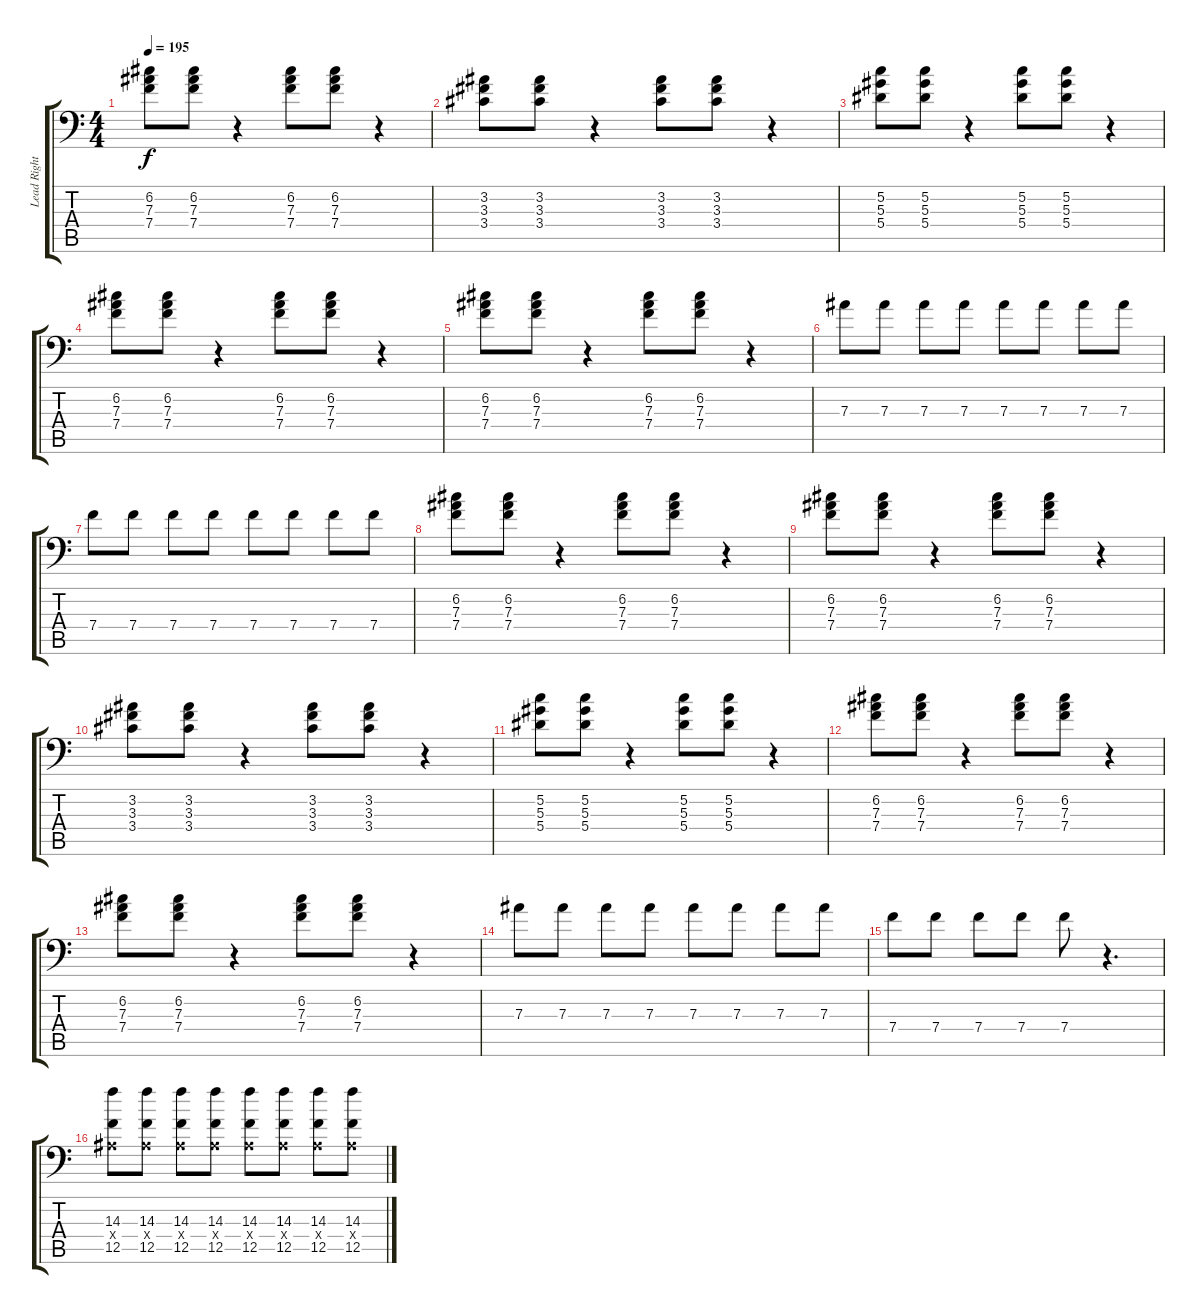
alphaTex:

\track ("Lead Right 1" "Lead Right") {instrument distortionguitar}
\staff {score tabs}
\tuning (C4 G3 Eb3 Bb2 F2 Bb1) {hide}
\ts (4 4)
\tempo 195
\clef f4
\ks c
(6.2 7.3 7.4).8{dy f} (6.2 7.3 7.4).8 r.4 (6.2 7.3 7.4).8 (6.2 7.3 7.4).8 r.4 |
(3.2 3.3 3.4).8 (3.2 3.3 3.4).8 r.4 (3.2 3.3 3.4).8 (3.2 3.3 3.4).8 r.4 |
(5.2 5.3 5.4).8 (5.2 5.3 5.4).8 r.4 (5.2 5.3 5.4).8 (5.2 5.3 5.4).8 r.4 |
(6.2 7.3 7.4).8 (6.2 7.3 7.4).8 r.4 (6.2 7.3 7.4).8 (6.2 7.3 7.4).8 r.4 |
(6.2 7.3 7.4).8 (6.2 7.3 7.4).8 r.4 (6.2 7.3 7.4).8 (6.2 7.3 7.4).8 r.4 |
7.3.8{instrument distortionguitar} 7.3.8 7.3.8 7.3.8 7.3.8 7.3.8 7.3.8 7.3.8 |
7.4.8 7.4.8 7.4.8 7.4.8 7.4.8 7.4.8 7.4.8 7.4.8 |
(6.2 7.3 7.4).8{instrument overdrivenguitar} (6.2 7.3 7.4).8 r.4 (6.2 7.3 7.4).8 (6.2 7.3 7.4).8 r.4 |
(6.2 7.3 7.4).8 (6.2 7.3 7.4).8 r.4 (6.2 7.3 7.4).8 (6.2 7.3 7.4).8 r.4 |
(3.2 3.3 3.4).8 (3.2 3.3 3.4).8 r.4 (3.2 3.3 3.4).8 (3.2 3.3 3.4).8 r.4 |
(5.2 5.3 5.4).8 (5.2 5.3 5.4).8 r.4 (5.2 5.3 5.4).8 (5.2 5.3 5.4).8 r.4 |
(6.2 7.3 7.4).8 (6.2 7.3 7.4).8 r.4 (6.2 7.3 7.4).8 (6.2 7.3 7.4).8 r.4 |
(6.2 7.3 7.4).8 (6.2 7.3 7.4).8 r.4 (6.2 7.3 7.4).8 (6.2 7.3 7.4).8 r.4 |
7.3.8{instrument distortionguitar} 7.3.8 7.3.8 7.3.8 7.3.8 7.3.8 7.3.8 7.3.8 |
7.4.8 7.4.8 7.4.8 7.4.8 7.4.8 r.4{d} |
(14.3 0.4{x} 12.5).8 (14.3 0.4{x} 12.5).8 (14.3 0.4{x} 12.5).8 (14.3 0.4{x} 12.5).8 (14.3 0.4{x} 12.5).8 (14.3 0.4{x} 12.5).8 (14.3 0.4{x} 12.5).8 (14.3 0.4{x} 12.5).8
